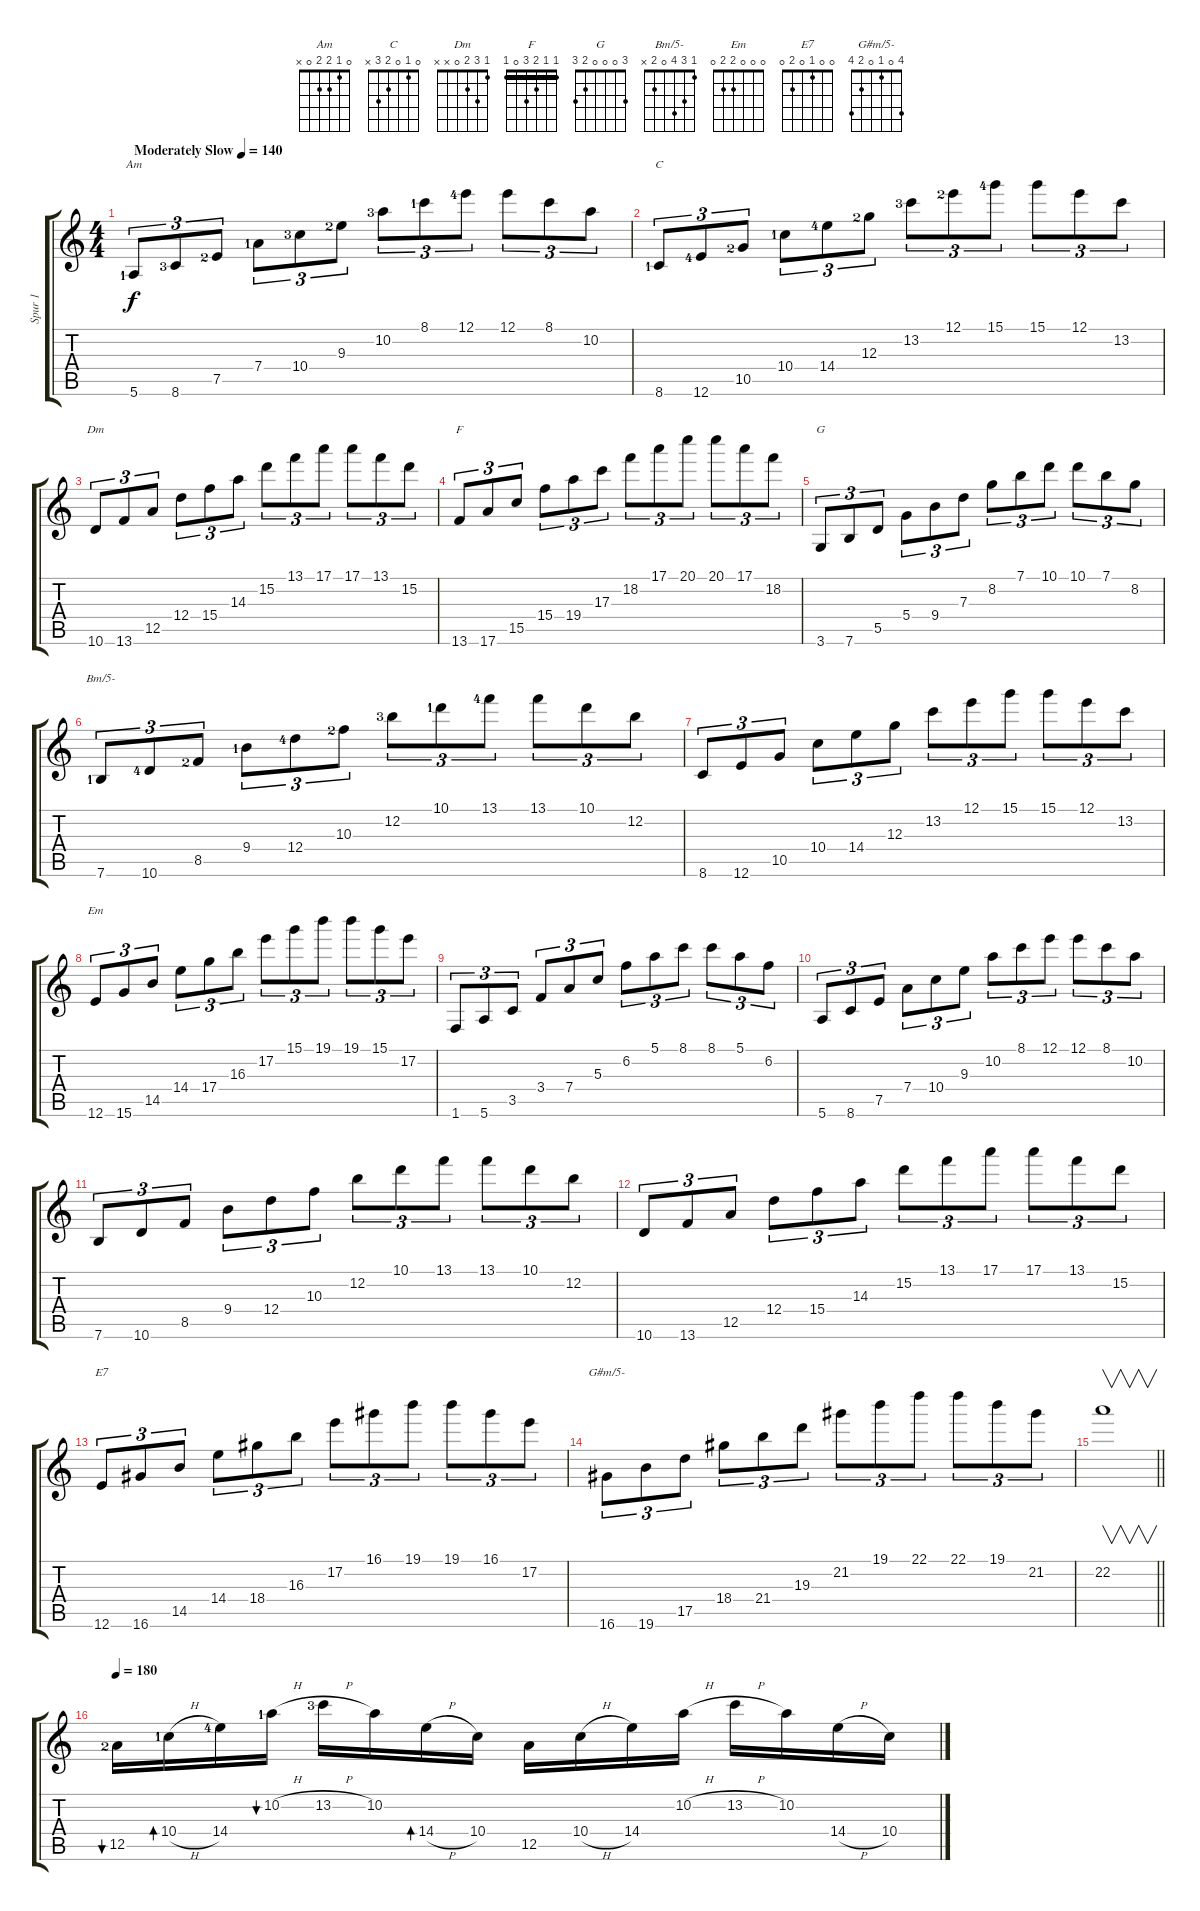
\track ("Spur 1" "Spur 1") {instrument electricguitarclean}
\staff {score tabs}
\tuning (E4 B3 G3 D3 A2 E2) {hide}
\chord ("Am" 0 1 2 2 0 x)
\chord ("C" 0 1 0 2 3 x)
\chord ("Dm" 1 3 2 0 x x)
\chord ("F" 1 1 2 3 0 1) {barre 1}
\chord ("G" 3 0 0 0 2 3)
\chord ("Bm/5-" 1 3 4 0 2 x)
\chord ("Em" 0 0 0 2 2 0)
\chord ("E7" 0 0 1 0 2 0)
\chord ("G#m/5-" 4 0 1 0 2 4)
\ts (4 4)
\tempo (140 "Moderately Slow")
\clef g2
\ks c
5.6{lf 2}.8{tu (3 2) ch "Am" dy f instrument electricguitarclean} 8.6{lf 4}.8{tu (3 2)} 7.5{lf 3}.8{tu (3 2)} 7.4{lf 2}.8{tu (3 2)} 10.4{lf 4}.8{tu (3 2)} 9.3{lf 3}.8{tu (3 2)} 10.2{lf 4}.8{tu (3 2)} 8.1{lf 2}.8{tu (3 2)} 12.1{lf 5}.8{tu (3 2)} 12.1.8{tu (3 2)} 8.1.8{tu (3 2)} 10.2.8{tu (3 2)} |
8.6{lf 2}.8{tu (3 2) ch "C"} 12.6{lf 5}.8{tu (3 2)} 10.5{lf 3}.8{tu (3 2)} 10.4{lf 2}.8{tu (3 2)} 14.4{lf 5}.8{tu (3 2)} 12.3{lf 3}.8{tu (3 2)} 13.2{lf 4}.8{tu (3 2)} 12.1{lf 3}.8{tu (3 2)} 15.1{lf 5}.8{tu (3 2)} 15.1.8{tu (3 2)} 12.1.8{tu (3 2)} 13.2.8{tu (3 2)} |
10.6.8{tu (3 2) ch "Dm"} 13.6.8{tu (3 2)} 12.5.8{tu (3 2)} 12.4.8{tu (3 2)} 15.4.8{tu (3 2)} 14.3.8{tu (3 2)} 15.2.8{tu (3 2)} 13.1.8{tu (3 2)} 17.1.8{tu (3 2)} 17.1.8{tu (3 2)} 13.1.8{tu (3 2)} 15.2.8{tu (3 2)} |
13.6.8{tu (3 2) ch "F"} 17.6.8{tu (3 2)} 15.5.8{tu (3 2)} 15.4.8{tu (3 2)} 19.4.8{tu (3 2)} 17.3.8{tu (3 2)} 18.2.8{tu (3 2)} 17.1.8{tu (3 2)} 20.1.8{tu (3 2)} 20.1.8{tu (3 2)} 17.1.8{tu (3 2)} 18.2.8{tu (3 2)} |
3.6.8{tu (3 2) ch "G"} 7.6.8{tu (3 2)} 5.5.8{tu (3 2)} 5.4.8{tu (3 2)} 9.4.8{tu (3 2)} 7.3.8{tu (3 2)} 8.2.8{tu (3 2)} 7.1.8{tu (3 2)} 10.1.8{tu (3 2)} 10.1.8{tu (3 2)} 7.1.8{tu (3 2)} 8.2.8{tu (3 2)} |
7.6{lf 2}.8{tu (3 2) ch "Bm/5-"} 10.6{lf 5}.8{tu (3 2)} 8.5{lf 3}.8{tu (3 2)} 9.4{lf 2}.8{tu (3 2)} 12.4{lf 5}.8{tu (3 2)} 10.3{lf 3}.8{tu (3 2)} 12.2{lf 4}.8{tu (3 2)} 10.1{lf 2}.8{tu (3 2)} 13.1{lf 5}.8{tu (3 2)} 13.1.8{tu (3 2)} 10.1.8{tu (3 2)} 12.2.8{tu (3 2)} |
8.6.8{tu (3 2)} 12.6.8{tu (3 2)} 10.5.8{tu (3 2)} 10.4.8{tu (3 2)} 14.4.8{tu (3 2)} 12.3.8{tu (3 2)} 13.2.8{tu (3 2)} 12.1.8{tu (3 2)} 15.1.8{tu (3 2)} 15.1.8{tu (3 2)} 12.1.8{tu (3 2)} 13.2.8{tu (3 2)} |
12.6.8{tu (3 2) ch "Em"} 15.6.8{tu (3 2)} 14.5.8{tu (3 2)} 14.4.8{tu (3 2)} 17.4.8{tu (3 2)} 16.3.8{tu (3 2)} 17.2.8{tu (3 2)} 15.1.8{tu (3 2)} 19.1.8{tu (3 2)} 19.1.8{tu (3 2)} 15.1.8{tu (3 2)} 17.2.8{tu (3 2)} |
1.6.8{tu (3 2)} 5.6.8{tu (3 2)} 3.5.8{tu (3 2)} 3.4.8{tu (3 2)} 7.4.8{tu (3 2)} 5.3.8{tu (3 2)} 6.2.8{tu (3 2)} 5.1.8{tu (3 2)} 8.1.8{tu (3 2)} 8.1.8{tu (3 2)} 5.1.8{tu (3 2)} 6.2.8{tu (3 2)} |
5.6.8{tu (3 2)} 8.6.8{tu (3 2)} 7.5.8{tu (3 2)} 7.4.8{tu (3 2)} 10.4.8{tu (3 2)} 9.3.8{tu (3 2)} 10.2.8{tu (3 2)} 8.1.8{tu (3 2)} 12.1.8{tu (3 2)} 12.1.8{tu (3 2)} 8.1.8{tu (3 2)} 10.2.8{tu (3 2)} |
7.6.8{tu (3 2)} 10.6.8{tu (3 2)} 8.5.8{tu (3 2)} 9.4.8{tu (3 2)} 12.4.8{tu (3 2)} 10.3.8{tu (3 2)} 12.2.8{tu (3 2)} 10.1.8{tu (3 2)} 13.1.8{tu (3 2)} 13.1.8{tu (3 2)} 10.1.8{tu (3 2)} 12.2.8{tu (3 2)} |
10.6.8{tu (3 2)} 13.6.8{tu (3 2)} 12.5.8{tu (3 2)} 12.4.8{tu (3 2)} 15.4.8{tu (3 2)} 14.3.8{tu (3 2)} 15.2.8{tu (3 2)} 13.1.8{tu (3 2)} 17.1.8{tu (3 2)} 17.1.8{tu (3 2)} 13.1.8{tu (3 2)} 15.2.8{tu (3 2)} |
12.6.8{tu (3 2) ch "E7"} 16.6.8{tu (3 2)} 14.5.8{tu (3 2)} 14.4.8{tu (3 2)} 18.4.8{tu (3 2)} 16.3.8{tu (3 2)} 17.2.8{tu (3 2)} 16.1.8{tu (3 2)} 19.1.8{tu (3 2)} 19.1.8{tu (3 2)} 16.1.8{tu (3 2)} 17.2.8{tu (3 2)} |
16.6.8{tu (3 2) ch "G#m/5-"} 19.6.8{tu (3 2)} 17.5.8{tu (3 2)} 18.4.8{tu (3 2)} 21.4.8{tu (3 2)} 19.3.8{tu (3 2)} 21.2.8{tu (3 2)} 19.1.8{tu (3 2)} 22.1.8{tu (3 2)} 22.1.8{tu (3 2)} 19.1.8{tu (3 2)} 21.2.8{tu (3 2)} |
\barLineRight lightlight
22.2.1{v} |
\tempo 180
12.5{lf 3}.16{bu 120} 10.4{h lf 2}.16{bd 60} 14.4{lf 5}.16 10.2{h lf 2}.16{bu 60} 13.2{h lf 4}.16 10.2.16 14.4{h}.16{bd 60} 10.4.16 12.5.16 10.4{h}.16 14.4.16 10.2{h}.16 13.2{h}.16 10.2.16 14.4{h}.16 10.4.16
